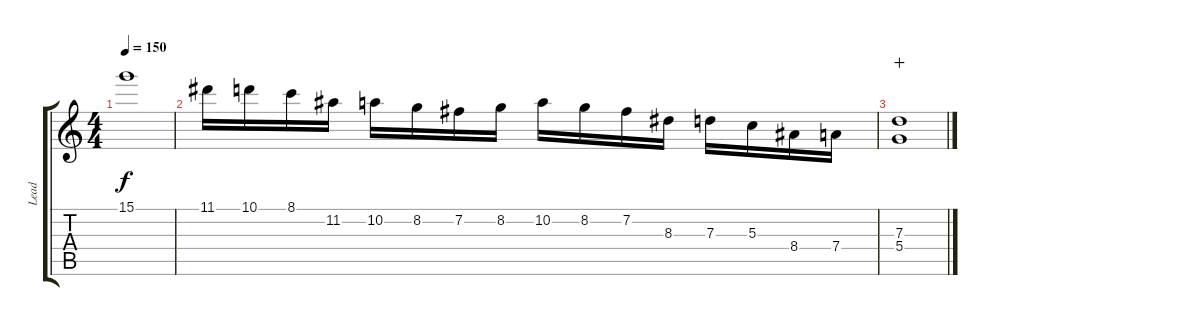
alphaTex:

\track ("Lead" "Lead") {instrument distortionguitar}
\staff {score tabs}
\tuning (E4 B3 G3 D3 A2 E2) {hide}
\ts (4 4)
\tempo 150
\clef g2
\ks c
15.1.1{dy f} |
11.1.16 10.1.16 8.1.16 11.2.16 10.2.16 8.2.16 7.2.16 8.2.16 10.2.16 8.2.16 7.2.16 8.3.16 7.3.16 5.3.16 8.4.16 7.4.16 |
(7.3 5.4).1{wahc}
